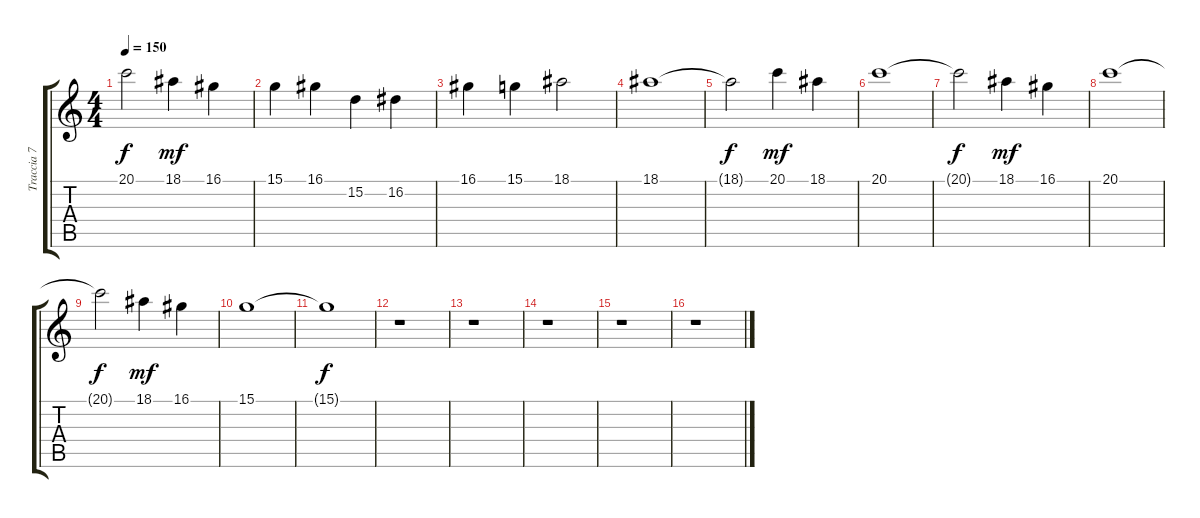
\track ("Traccia 7" "Traccia 7") {instrument stringensemble2}
\staff {score tabs}
\tuning (E4 B3 G3 D3 A2 E2) {hide}
\ts (4 4)
\tempo 150
\clef g2
\ks c
20.1{t}.2{dy f} 18.1.4{dy mf} 16.1.4 |
15.1.4 16.1.4 15.2.4 16.2.4 |
16.1.4 15.1.4 18.1.2 |
18.1.1 |
18.1{t}.2{dy f} 20.1.4{dy mf} 18.1.4 |
20.1.1 |
20.1{t}.2{dy f} 18.1.4{dy mf} 16.1.4 |
20.1.1 |
20.1{t}.2{dy f} 18.1.4{dy mf} 16.1.4 |
15.1.1 |
15.1{t}.1{dy f} |
r.1 |
r.1 |
r.1 |
r.1 |
r.1
